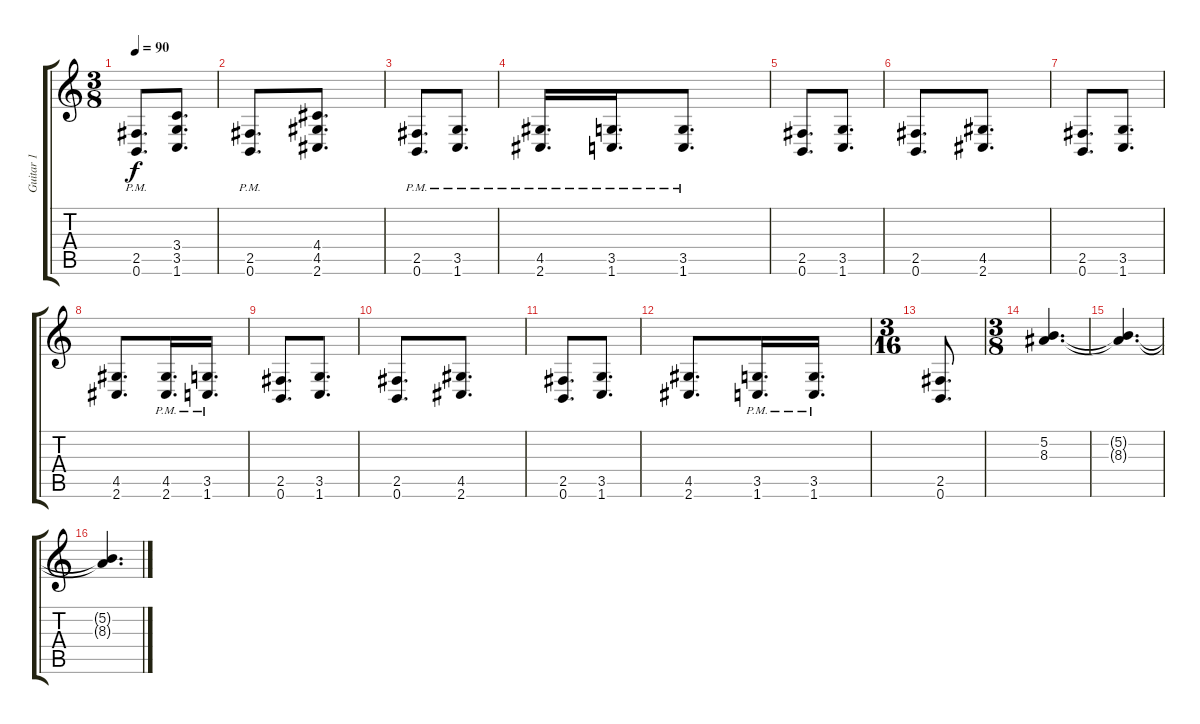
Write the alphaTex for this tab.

\track ("Guitar 1" "Guitar 1") {instrument distortionguitar}
\staff {score tabs}
\tuning (B3 Gb3 D3 A2 E2 B1) {hide}
\ts (3 8)
\tempo 90
\clef g2
\ks c
(2.5{pm} 0.6{pm}).8{d dy f} (3.4 3.5 1.6).8{d} |
(2.5{pm} 0.6{pm}).8{d} (4.4 4.5 2.6).8{d} |
(2.5{pm} 0.6{pm}).8{d} (3.5{pm} 1.6{pm}).8{d} |
(4.5{pm} 2.6{pm}).16{d} (3.5{pm} 1.6{pm}).16{d} (3.5{pm} 1.6{pm}).8{d} |
(2.5 0.6).8{d} (3.5 1.6).8{d} |
(2.5 0.6).8{d} (4.5 2.6).8{d} |
(2.5 0.6).8{d} (3.5 1.6).8{d} |
(4.5 2.6).8{d} (4.5{pm} 2.6{pm}).16{d} (3.5{pm} 1.6{pm}).16{d} |
(2.5 0.6).8{d} (3.5 1.6).8{d} |
(2.5 0.6).8{d} (4.5 2.6).8{d} |
(2.5 0.6).8{d} (3.5 1.6).8{d} |
(4.5 2.6).8{d} (3.5{pm} 1.6{pm}).16{d} (3.5{pm} 1.6{pm}).16{d} |
\ts (3 16)
(2.5 0.6).8{d} |
\ts (3 8)
(5.2 8.3).4{d} |
(5.2{t} 8.3{t}).4{d} |
(5.2{t} 8.3{t}).4{d}
